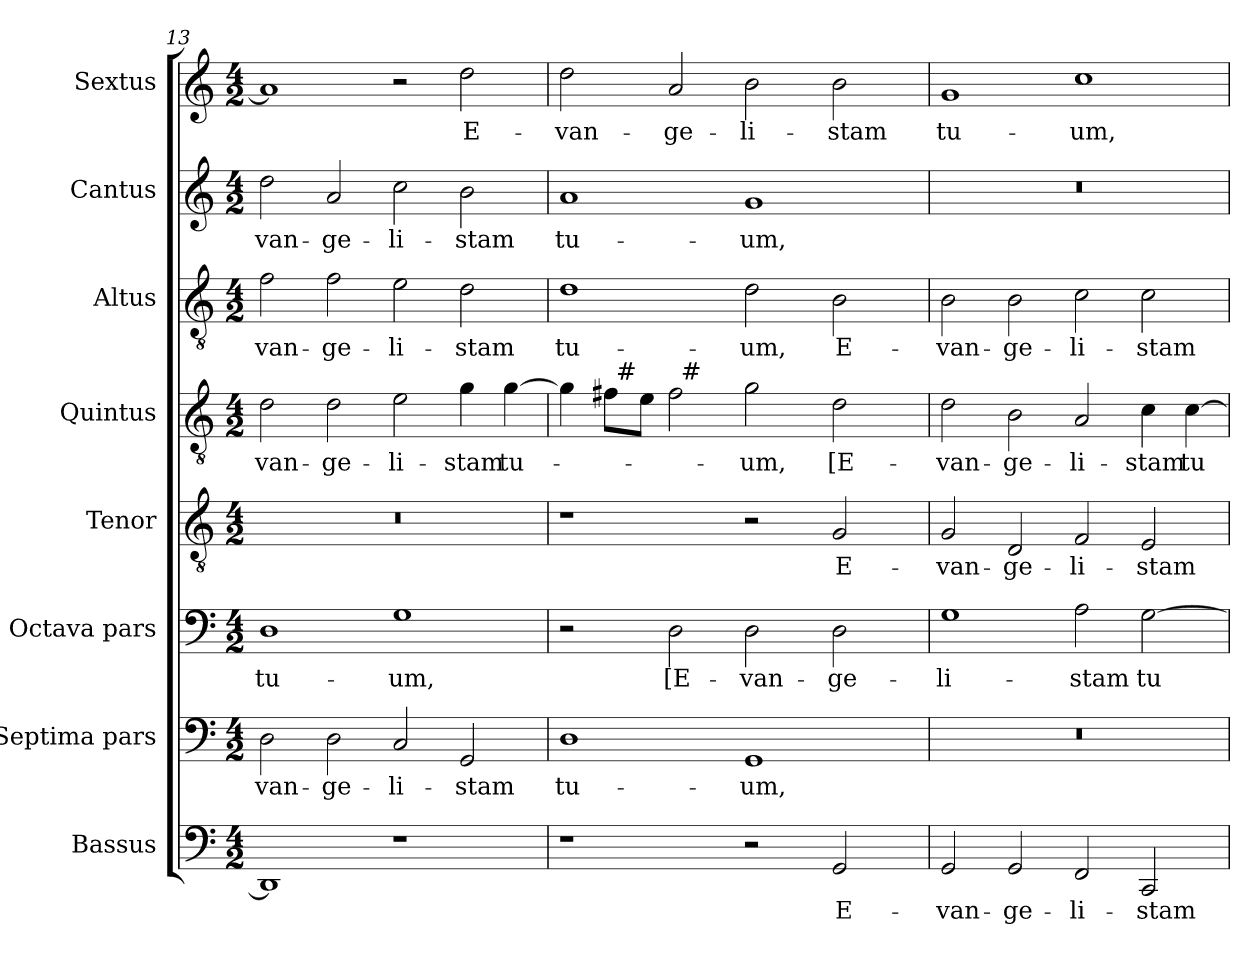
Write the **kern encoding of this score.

**kern	**text	**kern	**text	**kern	**text	**kern	**text	**kern	**text	**kern	**text	**kern	**text	**kern	**text
*part8	*part8	*part7	*part7	*part6	*part6	*part5	*part5	*part4	*part4	*part3	*part3	*part2	*part2	*part1	*part1
*staff8	*staff8	*staff7	*staff7	*staff6	*staff6	*staff5	*staff5	*staff4	*staff4	*staff3	*staff3	*staff2	*staff2	*staff1	*staff1
*I"Bassus	*	*I"Septima pars	*	*I"Octava pars	*	*I"Tenor	*	*I"Quintus	*	*I"Altus	*	*I"Cantus	*	*I"Sextus	*
*I'B.	*	*	*	*	*	*I'T.	*	*	*	*I'A.	*	*I'C.	*	*	*
*clefF4	*	*clefF4	*	*clefF4	*	*clefGv2	*	*clefGv2	*	*clefGv2	*	*clefG2	*	*clefG2	*
*	*	*	*	*	*	*ITrd7c12	*	*ITrd7c12	*	*ITrd7c12	*	*	*	*	*
*k[]	*	*k[]	*	*k[]	*	*k[]	*	*k[]	*	*k[]	*	*k[]	*	*k[]	*
*C:	*	*C:	*	*C:	*	*C:	*	*C:	*	*C:	*	*C:	*	*C:	*
*M4/2	*	*M4/2	*	*M4/2	*	*M4/2	*	*M4/2	*	*M4/2	*	*M4/2	*	*M4/2	*
=13	=13	=13	=13	=13	=13	=13	=13	=13	=13	=13	=13	=13	=13	=13	=13
!	!	!	!LO:LY:b	!	!LO:LY:b	!LO:N:vis=1	!	!	!LO:LY:b	!	!LO:LY:b	!	!LO:LY:b	!	!
1DD]	.	2D\	-van-	1D	tu-	0r	.	2D\	-van-	2F\	-van-	2dd\	-van-	1a]	.
!	!	!	!LO:LY:b	!	!	!	!	!	!LO:LY:b	!	!LO:LY:b	!	!LO:LY:b	!	!
.	.	2D\	-ge-	.	.	.	.	2D\	-ge-	2F\	-ge-	2a/	-ge-	.	.
!	!	!	!LO:LY:b	!	!LO:LY:b	!	!	!	!LO:LY:b	!	!LO:LY:b	!	!LO:LY:b	!	!
1r	.	2C/	-li-	1G	-um,	.	.	2E\	-li-	2E\	-li-	2cc\	-li-	2r	.
!	!	!	!LO:LY:b	!	!	!	!	!	!LO:LY:b	!	!LO:LY:b	!	!LO:LY:b	!	!LO:LY:b
.	.	2GG/	-stam	.	.	.	.	4G\	-stam	2D\	-stam	2b\	-stam	2dd\	E-
!	!	!	!	!	!	!	!	!	!LO:LY:b	!	!	!	!	!	!
.	.	.	.	.	.	.	.	[>4G\	tu-	.	.	.	.	.	.
=14	=14	=14	=14	=14	=14	=14	=14	=14	=14	=14	=14	=14	=14	=14	=14
!	!	!	!LO:LY:b	!	!	!	!	!	!	!	!LO:LY:b	!	!LO:LY:b	!	!LO:LY:b
*	*	*	*	*	*	*	*	*^	*	*	*	*	*	*	*
*	*	*	*	*	*	*	*	*	*^	*	*	*	*	*	*	*
1r	.	1D	tu-	2r	.	1r	.	4G\]	4ryy	2ryy	.	1D	tu-	1a	tu-	2dd\	-van-
.	.	.	.	.	.	.	.	8F#\L	32ryy	.	.	.	.	.	.	.	.
!	!	!	!	!	!	!	!	!	!LO:TX:a:t=#	!	!	!	!	!	!	!	!
.	.	.	.	.	.	.	.	.	1ryy	.	.	.	.	.	.	.	.
.	.	.	.	.	.	.	.	8E\J	.	.	.	.	.	.	.	.	.
!	!	!	!	!	!LO:LY:b	!	!	!	!	!	!	!	!	!	!	!	!LO:LY:b
.	.	.	.	2D\	[E-	.	.	2F#\	.	32ryy	.	.	.	.	.	2a/	-ge-
!	!	!	!	!	!	!	!	!	!	!LO:TX:a:t=#	!	!	!	!	!	!	!
.	.	.	.	.	.	.	.	.	.	1ryy	.	.	.	.	.	.	.
!	!	!	!LO:LY:b	!	!LO:LY:b	!	!	!	!	!	!LO:LY:b	!	!LO:LY:b	!	!LO:LY:b	!	!LO:LY:b
2r	.	1GG	-um,	2D\	-van-	2r	.	2G\	.	.	-um,	2D\	-um,	1g	-um,	2b\	-li-
.	.	.	.	.	.	.	.	.	2ryy	.	.	.	.	.	.	.	.
!	!LO:LY:b	!	!	!	!LO:LY:b	!	!LO:LY:b	!	!	!	!LO:LY:b	!	!LO:LY:b	!	!	!	!LO:LY:b
2GG/	E-	.	.	2D\	-ge-	2GG/	E-	2D\	.	.	[E-	2BB\	E-	.	.	2b\	-stam
.	.	.	.	.	.	.	.	.	.	4...ryy	.	.	.	.	.	.	.
.	.	.	.	.	.	.	.	.	8..ryy	.	.	.	.	.	.	.	.
=15	=15	=15	=15	=15	=15	=15	=15	=15	=15	=15	=15	=15	=15	=15	=15	=15	=15
!	!LO:LY:b	!LO:N:vis=1	!	!	!LO:LY:b	!	!LO:LY:b	!	!	!	!LO:LY:b	!	!LO:LY:b	!LO:N:vis=1	!	!	!LO:LY:b
*	*	*	*	*	*	*	*	*v	*v	*v	*	*	*	*	*	*	*
2GG/	-van-	0r	.	1G	-li-	2GG/	-van-	2D\	-van-	2BB\	-van-	0r	.	1g	tu-
!	!LO:LY:b	!	!	!	!	!	!LO:LY:b	!	!LO:LY:b	!	!LO:LY:b	!	!	!	!
2GG/	-ge-	.	.	.	.	2DD/	-ge-	2BB\	-ge-	2BB\	-ge-	.	.	.	.
!	!LO:LY:b	!	!	!	!LO:LY:b	!	!LO:LY:b	!	!LO:LY:b	!	!LO:LY:b	!	!	!	!LO:LY:b
2FF/	-li-	.	.	2A\	-stam	2FF/	-li-	2AA/	-li-	2C\	-li-	.	.	1cc	-um,
!	!LO:LY:b	!	!	!	!LO:LY:b	!	!LO:LY:b	!	!LO:LY:b	!	!LO:LY:b	!	!	!	!
2CC/	-stam	.	.	[>2G\	tu-	2EE/	-stam	4C\	-stam	2C\	-stam	.	.	.	.
!	!	!	!	!	!	!	!	!	!LO:LY:b	!	!	!	!	!	!
.	.	.	.	.	.	.	.	[>4C\	tu-	.	.	.	.	.	.
=	=	=	=	=	=	=	=	=	=	=	=	=	=	=	=
*-	*-	*-	*-	*-	*-	*-	*-	*-	*-	*-	*-	*-	*-	*-	*-
